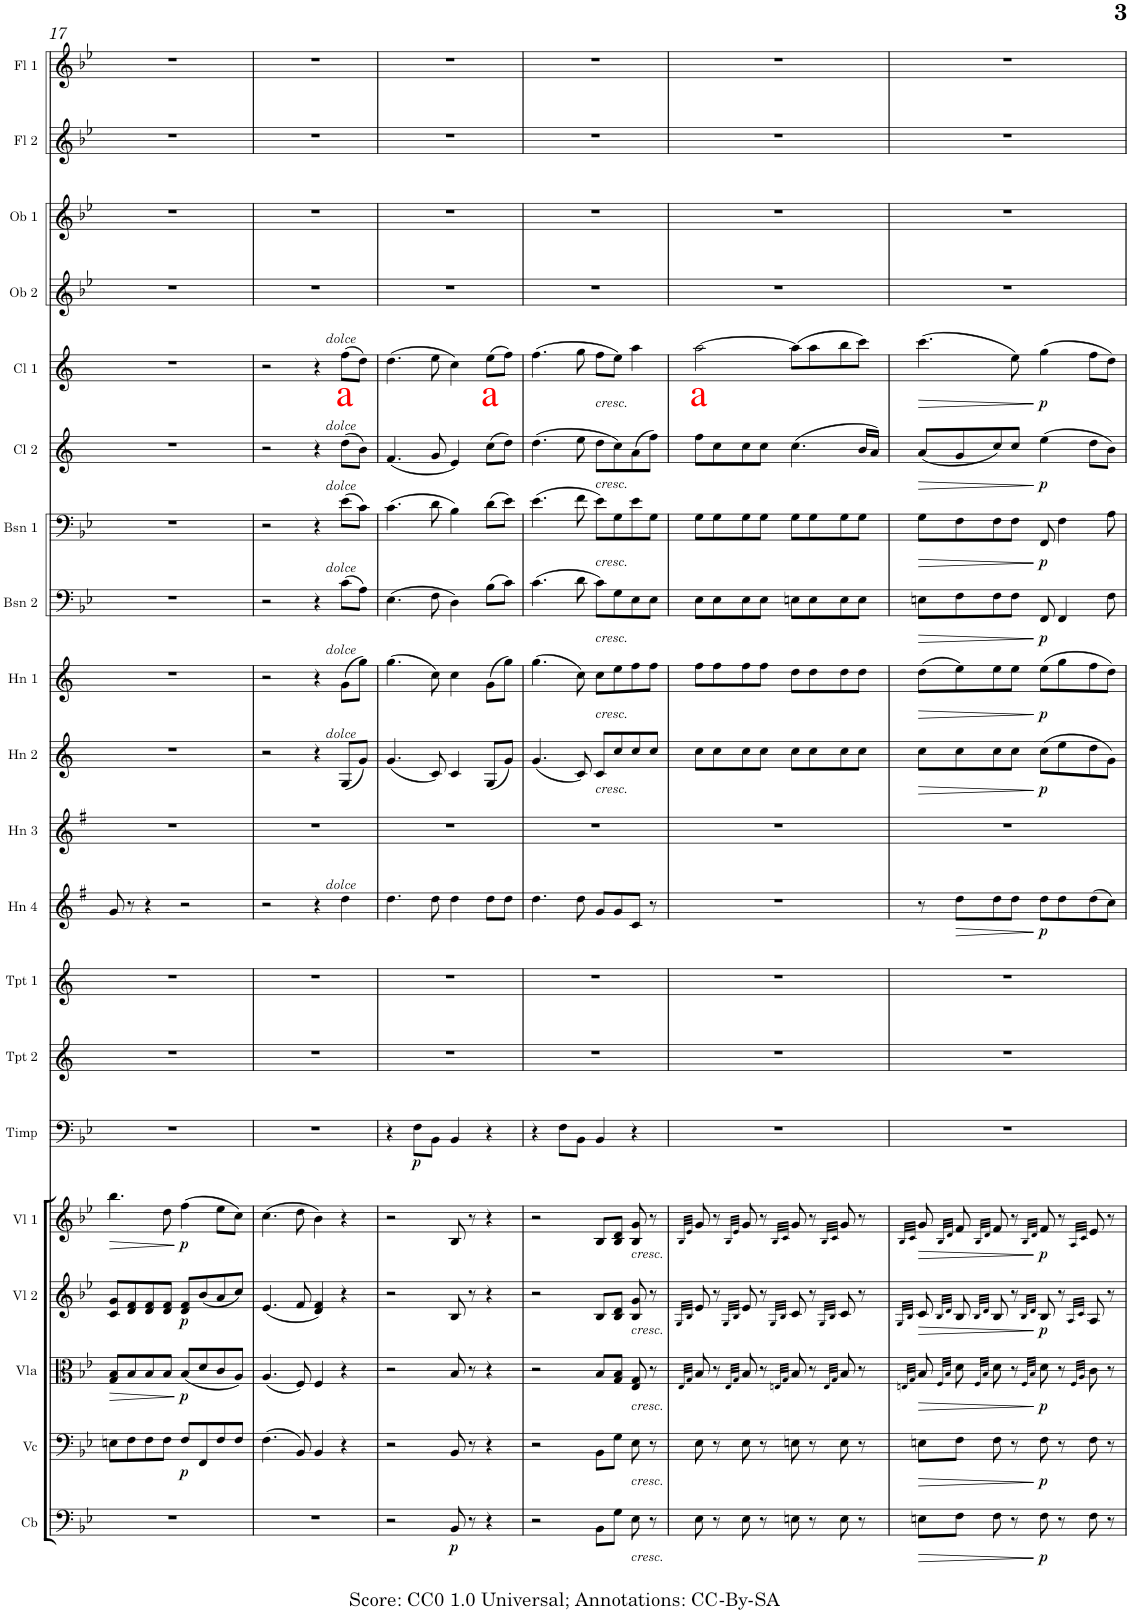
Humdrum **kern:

**kern	**dynam	**kern	**dynam	**kern	**dynam	**kern	**dynam	**kern	**dynam	**kern	**dynam	**kern	**kern	**kern	**dynam	**kern	**kern	**dynam	**kern	**dynam	**kern	**dynam	**kern	**dynam	**kern	**dynam	**kern	**text	**dynam	**kern	**kern	**kern	**kern
*part20	*part20	*part19	*part19	*part18	*part18	*part17	*part17	*part16	*part16	*part15	*part15	*part14	*part13	*part12	*part12	*part11	*part10	*part10	*part9	*part9	*part8	*part8	*part7	*part7	*part6	*part6	*part5	*part5	*part5	*part4	*part3	*part2	*part1
*staff20	*staff20	*staff19	*staff19	*staff18	*staff18	*staff17	*staff17	*staff16	*staff16	*staff15	*staff15	*staff14	*staff13	*staff12	*staff12	*staff11	*staff10	*staff10	*staff9	*staff9	*staff8	*staff8	*staff7	*staff7	*staff6	*staff6	*staff5	*staff5	*staff5	*staff4	*staff3	*staff2	*staff1
*I"Contrabass	*	*I"Violoncello	*	*I"Viola	*	*I"Violin 2	*	*I"Violin I	*	*I"Timpani in F, Bb	*	*I"Bb Trumpet 2	*I"Bb Trumpet	*I"Eb Horn 4	*	*I"Eb Horn 3	*I"Bb (alto) Horn 1	*	*I"Bb (alto) Horn 1	*	*I"Bassoon 2	*	*I"Bassoon 1	*	*I"Bb Clarinet 2	*	*I"Bb Clarinet 1	*	*	*I"Oboe 2	*I"Oboe 1	*I"Flute 2	*I"Flute 1
*I'Cb	*	*I'Vc	*	*I'Vla	*	*I'Vl 2	*	*I'Vl 1	*	*I'Timp	*	*I'Tpt 2	*I'Tpt 1	*I'Hn 4	*	*I'Hn 3	*I'Hn 2	*	*I'Hn 1	*	*I'Bsn 2	*	*I'Bsn 1	*	*I'Cl 2	*	*I'Cl 1	*	*	*I'Ob 2	*I'Ob 1	*I'Fl 2	*I'Fl 1
!!LO:PB:g=z
*clefF4	*	*clefF4	*	*clefC3	*	*clefG2	*	*clefG2	*	*clefF4	*	*clefG2	*clefG2	*clefG2	*	*clefG2	*clefG2	*	*clefG2	*	*clefF4	*	*clefF4	*	*clefG2	*	*clefG2	*	*	*clefG2	*clefG2	*clefG2	*clefG2
*Trd7c12	*	*	*	*	*	*	*	*	*	*	*	*Trd1c2	*Trd1c2	*Trd5c9	*	*Trd5c9	*Trd1c2	*	*Trd1c2	*	*	*	*	*	*Trd1c2	*	*Trd1c2	*	*	*	*	*	*
*k[b-e-]	*	*k[b-e-]	*	*k[b-e-]	*	*k[b-e-]	*	*k[b-e-]	*	*k[b-e-]	*	*k[]	*k[]	*k[f#]	*	*k[f#]	*k[]	*	*k[]	*	*k[b-e-]	*	*k[b-e-]	*	*k[]	*	*k[]	*	*	*k[b-e-]	*k[b-e-]	*k[b-e-]	*k[b-e-]
*M4/4	*	*M4/4	*	*M4/4	*	*M4/4	*	*M4/4	*	*M4/4	*	*M4/4	*M4/4	*M4/4	*	*M4/4	*M4/4	*	*M4/4	*	*M4/4	*	*M4/4	*	*M4/4	*	*M4/4	*	*	*M4/4	*M4/4	*M4/4	*M4/4
*met(c)	*	*met(c)	*	*met(c)	*	*met(c)	*	*met(c)	*	*met(c)	*	*met(c)	*met(c)	*met(c)	*	*met(c)	*met(c)	*	*met(c)	*	*met(c)	*	*met(c)	*	*met(c)	*	*met(c)	*	*	*met(c)	*met(c)	*met(c)	*met(c)
=17	=17	=17	=17	=17	=17	=17	=17	=17	=17	=17	=17	=17	=17	=17	=17	=17	=17	=17	=17	=17	=17	=17	=17	=17	=17	=17	=17	=17	=17	=17	=17	=17	=17
!	!	!	!	!	!LO:HP:b	!	!	!	!LO:HP:b	!	!	!	!	!	!	!	!	!	!	!	!	!	!	!	!	!	!	!	!	!	!	!	!
1r	.	8En\L	.	8G/ 8B-/L	>	8c/ 8g/L	.	4.bb-\	>	1r	.	1r	1r	8g/	.	1r	1r	.	1r	.	1r	.	1r	.	1r	.	1r	.	.	1r	1r	1r	1r
.	.	8F\	.	8B-/	.	8d/ 8f/	.	.	.	.	.	.	.	8r	.	.	.	.	.	.	.	.	.	.	.	.	.	.	.	.	.	.	.
.	.	8F\	.	8B-/	.	8d/ 8f/	.	.	.	.	.	.	.	4r	.	.	.	.	.	.	.	.	.	.	.	.	.	.	.	.	.	.	.
.	.	8F\J	.	8B-/J	.	8d/ 8f/J	.	8dd\	.	.	.	.	.	.	.	.	.	.	.	.	.	.	.	.	.	.	.	.	.	.	.	.	.
!	!	!	!LO:DY:b	!	!LO:DY:n=1:b	!	!LO:DY:b	!	!LO:DY:n=1:b	!	!	!	!	!	!	!	!	!	!	!	!	!	!	!	!	!	!	!	!	!	!	!	!
.	.	8F/L	p	(8B-/L	] p	8d/ 8f/L	p	(4ff\	] p	.	.	.	.	2r	.	.	.	.	.	.	.	.	.	.	.	.	.	.	.	.	.	.	.
.	.	8FF/	.	8d/	.	(8b-/	.	.	.	.	.	.	.	.	.	.	.	.	.	.	.	.	.	.	.	.	.	.	.	.	.	.	.
.	.	8F/	.	8c/	.	8a/	.	8ee-\L	.	.	.	.	.	.	.	.	.	.	.	.	.	.	.	.	.	.	.	.	.	.	.	.	.
.	.	8F/J	.	8A/J)	.	8cc/J)	.	8cc\J)	.	.	.	.	.	.	.	.	.	.	.	.	.	.	.	.	.	.	.	.	.	.	.	.	.
=18	=18	=18	=18	=18	=18	=18	=18	=18	=18	=18	=18	=18	=18	=18	=18	=18	=18	=18	=18	=18	=18	=18	=18	=18	=18	=18	=18	=18	=18	=18	=18	=18	=18
1r	.	(4.F\	.	(4.A/	.	(4.e-/	.	(4.cc\	.	1r	.	1r	1r	2r	.	1r	2r	.	2r	.	2r	.	2r	.	2r	.	2r	.	.	1r	1r	1r	1r
.	.	8BB-/)	.	8F/)	.	8f/	.	8dd\	.	.	.	.	.	.	.	.	.	.	.	.	.	.	.	.	.	.	.	.	.	.	.	.	.
.	.	4BB-/	.	4F/	.	4d/ 4f/)	.	4b-\)	.	.	.	.	.	4r	.	.	4r	.	4r	.	4r	.	4r	.	4r	.	4r	.	.	.	.	.	.
!	!	!	!	!	!	!	!	!	!	!	!	!	!	!	!	!	!	!	!	!	!	!	!	!	!	!	!LO:TX:a:i:t=dolce	!	!	!	!	!	!
!	!	!	!	!	!	!	!	!	!	!	!	!	!	!	!	!	!	!	!	!	!	!	!	!	!LO:TX:a:i:t=dolce	!	!	!	!	!	!	!	!
!	!	!	!	!	!	!	!	!	!	!	!	!	!	!	!	!	!	!	!	!	!	!	!LO:TX:a:i:t=dolce	!	!	!	!	!	!	!	!	!	!
!	!	!	!	!	!	!	!	!	!	!	!	!	!	!	!	!	!	!	!	!	!LO:TX:a:i:t=dolce	!	!	!	!	!	!	!	!	!	!	!	!
!	!	!	!	!	!	!	!	!	!	!	!	!	!	!	!	!	!	!	!LO:TX:a:i:t=dolce	!	!	!	!	!	!	!	!	!	!	!	!	!	!
!	!	!	!	!	!	!	!	!	!	!	!	!	!	!	!	!	!LO:TX:a:i:t=dolce	!	!	!	!	!	!	!	!	!	!	!	!	!	!	!	!
!	!	!	!	!	!	!	!	!	!	!	!	!	!	!LO:TX:a:i:t=dolce	!	!	!	!	!	!	!	!	!	!	!	!	!	!	!	!	!	!	!
!	!	!	!	!	!	!	!	!	!	!	!	!	!	!	!	!	!	!	!	!	!	!	!	!	!	!	!	!LO:LY:b:color=#FF0000	!	!	!	!	!
.	.	4r	.	4r	.	4r	.	4r	.	.	.	.	.	4dd\	.	.	(8G/L	.	(8g\L	.	(8c\L	.	(8e-\L	.	(8dd\L	.	(8ff\L	a	.	.	.	.	.
.	.	.	.	.	.	.	.	.	.	.	.	.	.	.	.	.	8g/J)	.	8gg\J)	.	8A\J)	.	8c\J)	.	8b\J)	.	8dd\J)	.	.	.	.	.	.
=19	=19	=19	=19	=19	=19	=19	=19	=19	=19	=19	=19	=19	=19	=19	=19	=19	=19	=19	=19	=19	=19	=19	=19	=19	=19	=19	=19	=19	=19	=19	=19	=19	=19
2r	.	2r	.	2r	.	2r	.	2r	.	4r	.	1r	1r	4.dd\	.	1r	(4.g/	.	(4.gg\	.	(4.E-\	.	(4.c\	.	(4.f/	.	(4.dd\	.	.	1r	1r	1r	1r
!	!	!	!	!	!	!	!	!	!	!	!LO:DY:b	!	!	!	!	!	!	!	!	!	!	!	!	!	!	!	!	!	!	!	!	!	!
.	.	.	.	.	.	.	.	.	.	8F\L	p	.	.	.	.	.	.	.	.	.	.	.	.	.	.	.	.	.	.	.	.	.	.
.	.	.	.	.	.	.	.	.	.	8BB-\J	.	.	.	8dd\	.	.	8c/)	.	8cc\)	.	8F\	.	8d\	.	8g/	.	8ee\	.	.	.	.	.	.
!	!LO:DY:b	!	!	!	!	!	!	!	!	!	!	!	!	!	!	!	!	!	!	!	!	!	!	!	!	!	!	!	!	!	!	!	!
8BB-/	p	8BB-/	.	8B-/	.	8B-/	.	8B-/	.	4BB-/	.	.	.	4dd\	.	.	4c/	.	4cc\	.	4D\)	.	4B-\)	.	4e/)	.	4cc\)	.	.	.	.	.	.
8r	.	8r	.	8r	.	8r	.	8r	.	.	.	.	.	.	.	.	.	.	.	.	.	.	.	.	.	.	.	.	.	.	.	.	.
!	!	!	!	!	!	!	!	!	!	!	!	!	!	!	!	!	!	!	!	!	!	!	!	!	!	!	!	!LO:LY:b:color=#FF0000	!	!	!	!	!
4r	.	4r	.	4r	.	4r	.	4r	.	4r	.	.	.	8dd\L	.	.	(8G/L	.	(8g\L	.	(8B-\L	.	(8d\L	.	(8cc\L	.	(8ee\L	a	.	.	.	.	.
.	.	.	.	.	.	.	.	.	.	.	.	.	.	8dd\J	.	.	8g/J)	.	8gg\J)	.	8c\J)	.	8e-\J)	.	8dd\J)	.	8ff\J)	.	.	.	.	.	.
=20	=20	=20	=20	=20	=20	=20	=20	=20	=20	=20	=20	=20	=20	=20	=20	=20	=20	=20	=20	=20	=20	=20	=20	=20	=20	=20	=20	=20	=20	=20	=20	=20	=20
2r	.	2r	.	2r	.	2r	.	2r	.	4r	.	1r	1r	4.dd\	.	1r	(4.g/	.	(4.gg\	.	(4.c\	.	(4.e-\	.	(4.dd\	.	(4.ff\	.	.	1r	1r	1r	1r
.	.	.	.	.	.	.	.	.	.	8F\L	.	.	.	.	.	.	.	.	.	.	.	.	.	.	.	.	.	.	.	.	.	.	.
.	.	.	.	.	.	.	.	.	.	8BB-\J	.	.	.	8dd\	.	.	8c/)	.	8cc\)	.	8d\	.	8f\	.	8ee\	.	8gg\	.	.	.	.	.	.
!	!	!	!	!	!	!	!	!	!	!	!	!	!	!	!	!	!	!	!	!	!	!	!	!	!	!	!LO:TX:b:i:t=cresc.	!	!	!	!	!	!
!	!	!	!	!	!	!	!	!	!	!	!	!	!	!	!	!	!	!	!	!	!	!	!	!	!LO:TX:b:i:t=cresc.	!	!	!	!	!	!	!	!
!	!	!	!	!	!	!	!	!	!	!	!	!	!	!	!	!	!	!	!	!	!	!	!LO:TX:b:i:t=cresc.	!	!	!	!	!	!	!	!	!	!
!	!	!	!	!	!	!	!	!	!	!	!	!	!	!	!	!	!	!	!	!	!LO:TX:b:i:t=cresc.	!	!	!	!	!	!	!	!	!	!	!	!
!	!	!	!	!	!	!	!	!	!	!	!	!	!	!	!	!	!	!	!LO:TX:b:i:t=cresc.	!	!	!	!	!	!	!	!	!	!	!	!	!	!
!	!	!	!	!	!	!	!	!	!	!	!	!	!	!	!	!	!LO:TX:b:i:t=cresc.	!	!	!	!	!	!	!	!	!	!	!	!	!	!	!	!
8BB-\L	.	8BB-\L	.	8B-/L	.	8B-/L	.	8B-/L	.	4BB-/	.	.	.	8g/L	.	.	8c/L	.	8cc\L	.	8c\L)	.	8e-\L)	.	8dd\L	.	8ff\L	.	.	.	.	.	.
8G\J	.	8G\J	.	8G/ 8B-/J	.	8B-/ 8d/J	.	8B-/ 8d/J	.	.	.	.	.	8g/	.	.	8cc/	.	8ee\	.	8G\	.	8G\	.	8cc\)	.	8ee\J)	.	.	.	.	.	.
!	!	!	!	!	!	!	!	!LO:TX:b:i:t=cresc.	!	!	!	!	!	!	!	!	!	!	!	!	!	!	!	!	!	!	!	!	!	!	!	!	!
!	!	!	!	!	!	!LO:TX:b:i:t=cresc.	!	!	!	!	!	!	!	!	!	!	!	!	!	!	!	!	!	!	!	!	!	!	!	!	!	!	!
!	!	!	!	!LO:TX:b:i:t=cresc.	!	!	!	!	!	!	!	!	!	!	!	!	!	!	!	!	!	!	!	!	!	!	!	!	!	!	!	!	!
!	!	!LO:TX:b:i:t=cresc.	!	!	!	!	!	!	!	!	!	!	!	!	!	!	!	!	!	!	!	!	!	!	!	!	!	!	!	!	!	!	!
!LO:TX:b:i:t=cresc.	!	!	!	!	!	!	!	!	!	!	!	!	!	!	!	!	!	!	!	!	!	!	!	!	!	!	!	!	!	!	!	!	!
8E-\	.	8E-\	.	8E-/ 8G/	.	8B-/ 8g/	.	8B-/ 8g/	.	4r	.	.	.	8c/J	.	.	8cc/	.	8ff\	.	8E-\	.	8e-\	.	(8a\	.	4aa\	.	.	.	.	.	.
8r	.	8r	.	8r	.	8r	.	8r	.	.	.	.	.	8r	.	.	8cc/J	.	8ff\J	.	8E-\J	.	8G\J	.	8ff\J)	.	.	.	.	.	.	.	.
=21	=21	=21	=21	=21	=21	=21	=21	=21	=21	=21	=21	=21	=21	=21	=21	=21	=21	=21	=21	=21	=21	=21	=21	=21	=21	=21	=21	=21	=21	=21	=21	=21	=21
.	.	.	.	32qE-/LLL	.	32qG/LLL	.	32qB-/LLL	.	.	.	.	.	.	.	.	.	.	.	.	.	.	.	.	.	.	.	.	.	.	.	.	.
.	.	.	.	32qG/JJJ	.	32qB-/JJJ	.	32qe-/JJJ	.	.	.	.	.	.	.	.	.	.	.	.	.	.	.	.	.	.	.	.	.	.	.	.	.
!	!	!	!	!	!	!	!	!	!	!	!	!	!	!	!	!	!	!	!	!	!	!	!	!	!	!	!	!LO:LY:b:color=#FF0000	!	!	!	!	!
8E-\	.	8E-\	.	8B-/	.	8e-/	.	8g/	.	1r	.	1r	1r	1r	.	1r	8cc\L	.	8ff\L	.	8E-\L	.	8G\L	.	8ff\L	.	[2aa\	a	.	1r	1r	1r	1r
8r	.	8r	.	8r	.	8r	.	8r	.	.	.	.	.	.	.	.	8cc\	.	8ff\	.	8E-\	.	8G\	.	8cc\	.	.	.	.	.	.	.	.
.	.	.	.	32qE-/LLL	.	32qG/LLL	.	32qB-/LLL	.	.	.	.	.	.	.	.	.	.	.	.	.	.	.	.	.	.	.	.	.	.	.	.	.
.	.	.	.	32qG/JJJ	.	32qB-/JJJ	.	32qe-/JJJ	.	.	.	.	.	.	.	.	.	.	.	.	.	.	.	.	.	.	.	.	.	.	.	.	.
8E-\	.	8E-\	.	8B-/	.	8e-/	.	8g/	.	.	.	.	.	.	.	.	8cc\	.	8ff\	.	8E-\	.	8G\	.	8cc\	.	.	.	.	.	.	.	.
8r	.	8r	.	8r	.	8r	.	8r	.	.	.	.	.	.	.	.	8cc\J	.	8ff\J	.	8E-\J	.	8G\J	.	8cc\J	.	.	.	.	.	.	.	.
.	.	.	.	32qEn/LLL	.	32qG/LLL	.	32qB-/LLL	.	.	.	.	.	.	.	.	.	.	.	.	.	.	.	.	.	.	.	.	.	.	.	.	.
.	.	.	.	32qG/JJJ	.	32qB-/JJJ	.	32qc/JJJ	.	.	.	.	.	.	.	.	.	.	.	.	.	.	.	.	.	.	.	.	.	.	.	.	.
8En\	.	8En\	.	8B-/	.	8c/	.	8g/	.	.	.	.	.	.	.	.	8cc\L	.	8dd\L	.	8En\L	.	8G\L	.	(4.cc\	.	(8aa\L]	.	.	.	.	.	.
8r	.	8r	.	8r	.	8r	.	8r	.	.	.	.	.	.	.	.	8cc\	.	8dd\	.	8E\	.	8G\	.	.	.	8aa\	.	.	.	.	.	.
.	.	.	.	32qE/LLL	.	32qG/LLL	.	32qB-/LLL	.	.	.	.	.	.	.	.	.	.	.	.	.	.	.	.	.	.	.	.	.	.	.	.	.
.	.	.	.	32qG/JJJ	.	32qB-/JJJ	.	32qc/JJJ	.	.	.	.	.	.	.	.	.	.	.	.	.	.	.	.	.	.	.	.	.	.	.	.	.
8E\	.	8E\	.	8B-/	.	8c/	.	8g/	.	.	.	.	.	.	.	.	8cc\	.	8dd\	.	8E\	.	8G\	.	.	.	8bb\	.	.	.	.	.	.
8r	.	8r	.	8r	.	8r	.	8r	.	.	.	.	.	.	.	.	8cc\J	.	8dd\J	.	8E\J	.	8G\J	.	16b/LL	.	8ccc\J)	.	.	.	.	.	.
.	.	.	.	.	.	.	.	.	.	.	.	.	.	.	.	.	.	.	.	.	.	.	.	.	16a/JJ)	.	.	.	.	.	.	.	.
=22	=22	=22	=22	=22	=22	=22	=22	=22	=22	=22	=22	=22	=22	=22	=22	=22	=22	=22	=22	=22	=22	=22	=22	=22	=22	=22	=22	=22	=22	=22	=22	=22	=22
.	.	.	.	32qEn/LLL	.	32qG/LLL	.	32qB-/LLL	.	.	.	.	.	.	.	.	.	.	.	.	.	.	.	.	.	.	.	.	.	.	.	.	.
.	.	.	.	32qG/JJJ	.	32qB-/JJJ	.	32qc/JJJ	.	.	.	.	.	.	.	.	.	.	.	.	.	.	.	.	.	.	.	.	.	.	.	.	.
!	!LO:HP:b	!	!LO:HP:b	!	!	!	!	!	!	!	!	!	!	!	!	!	!	!LO:HP:b	!	!LO:HP:b	!	!LO:HP:b	!	!LO:HP:b	!	!LO:HP:b	!	!	!LO:HP:b	!	!	!	!
8En\L	>	8En\L	>	8B-/	.	8c/	.	8g/	.	1r	.	1r	1r	8r	.	1r	8cc\L	>	(8dd\L	>	8En\L	>	8G\L	>	(8a/L	>	(4.ccc\	.	>	1r	1r	1r	1r
.	.	.	.	32qF/LLL	.	32qB-/LLL	.	32qB-/LLL	.	.	.	.	.	.	.	.	.	.	.	.	.	.	.	.	.	.	.	.	.	.	.	.	.
.	.	.	.	32qB-/JJJ	.	32qd/JJJ	.	32qd/JJJ	.	.	.	.	.	.	.	.	.	.	.	.	.	.	.	.	.	.	.	.	.	.	.	.	.
!	!	!	!	!	!	!	!	!	!	!	!	!	!	!	!LO:HP:b	!	!	!	!	!	!	!	!	!	!	!	!	!	!	!	!	!	!
8F\J	.	8F\J	.	8d\	.	8B-/	.	8f/	.	.	.	.	.	8dd\L	>	.	8cc\	.	8ee\)	.	8F\	.	8F\	.	8g/	.	.	.	.	.	.	.	.
.	.	.	.	32qF/LLL	.	32qB-/LLL	.	32qB-/LLL	.	.	.	.	.	.	.	.	.	.	.	.	.	.	.	.	.	.	.	.	.	.	.	.	.
.	.	.	.	32qB-/JJJ	.	32qd/JJJ	.	32qd/JJJ	.	.	.	.	.	.	.	.	.	.	.	.	.	.	.	.	.	.	.	.	.	.	.	.	.
8F\	.	8F\	.	8d\	.	8B-/	.	8f/	.	.	.	.	.	8dd\	.	.	8cc\	.	8ee\	.	8F\	.	8F\	.	8cc/)	.	.	.	.	.	.	.	.
8r	.	8r	.	8r	.	8r	.	8r	.	.	.	.	.	8dd\J	.	.	8cc\J	.	8ee\J	.	8F\J	.	8F\J	.	8cc/J	.	8ee\)	.	.	.	.	.	.
.	.	.	.	32qF/LLL	.	32qB-/LLL	.	32qB-/LLL	.	.	.	.	.	.	.	.	.	.	.	.	.	.	.	.	.	.	.	.	.	.	.	.	.
.	.	.	.	32qB-/JJJ	.	32qd/JJJ	.	32qd/JJJ	.	.	.	.	.	.	.	.	.	.	.	.	.	.	.	.	.	.	.	.	.	.	.	.	.
!	!LO:DY:n=1:b	!	!LO:DY:n=1:b	!	!LO:DY:b	!	!LO:DY:b	!	!LO:DY:b	!	!	!	!	!	!LO:DY:n=1:b	!	!	!LO:DY:n=1:b	!	!LO:DY:n=1:b	!	!LO:DY:n=1:b	!	!LO:DY:n=1:b	!	!LO:DY:n=1:b	!	!	!LO:DY:n=1:b	!	!	!	!
8F\	] p	8F\	] p	8d\	p	8B-/	p	8f/	p	.	.	.	.	8dd\L	] p	.	(8cc\L	] p	(8ee\L	] p	8FF/	] p	8FF/	] p	(4ee\	] p	(4gg\	.	] p	.	.	.	.
8r	.	8r	.	8r	.	8r	.	8r	.	.	.	.	.	8dd\	.	.	8ee\	.	8gg\	.	4FF/	.	4F\	.	.	.	.	.	.	.	.	.	.
.	.	.	.	32qF/LLL	.	32qA/LLL	.	32qA/LLL	.	.	.	.	.	.	.	.	.	.	.	.	.	.	.	.	.	.	.	.	.	.	.	.	.
.	.	.	.	32qA/JJJ	.	32qc/JJJ	.	32qc/JJJ	.	.	.	.	.	.	.	.	.	.	.	.	.	.	.	.	.	.	.	.	.	.	.	.	.
8F\	.	8F\	.	8c\	.	8A/	.	8e-/	.	.	.	.	.	(8dd\	.	.	8dd\	.	8ff\	.	.	.	.	.	8dd\L	.	8ff\L	.	.	.	.	.	.
8r	.	8r	.	8r	.	8r	.	8r	.	.	.	.	.	8cc\J)	.	.	8g\J)	.	8dd\J)	.	8F\	.	8A\	.	8b\J)	.	8dd\J)	.	.	.	.	.	.
=	=	=	=	=	=	=	=	=	=	=	=	=	=	=	=	=	=	=	=	=	=	=	=	=	=	=	=	=	=	=	=	=	=
*-	*-	*-	*-	*-	*-	*-	*-	*-	*-	*-	*-	*-	*-	*-	*-	*-	*-	*-	*-	*-	*-	*-	*-	*-	*-	*-	*-	*-	*-	*-	*-	*-	*-
